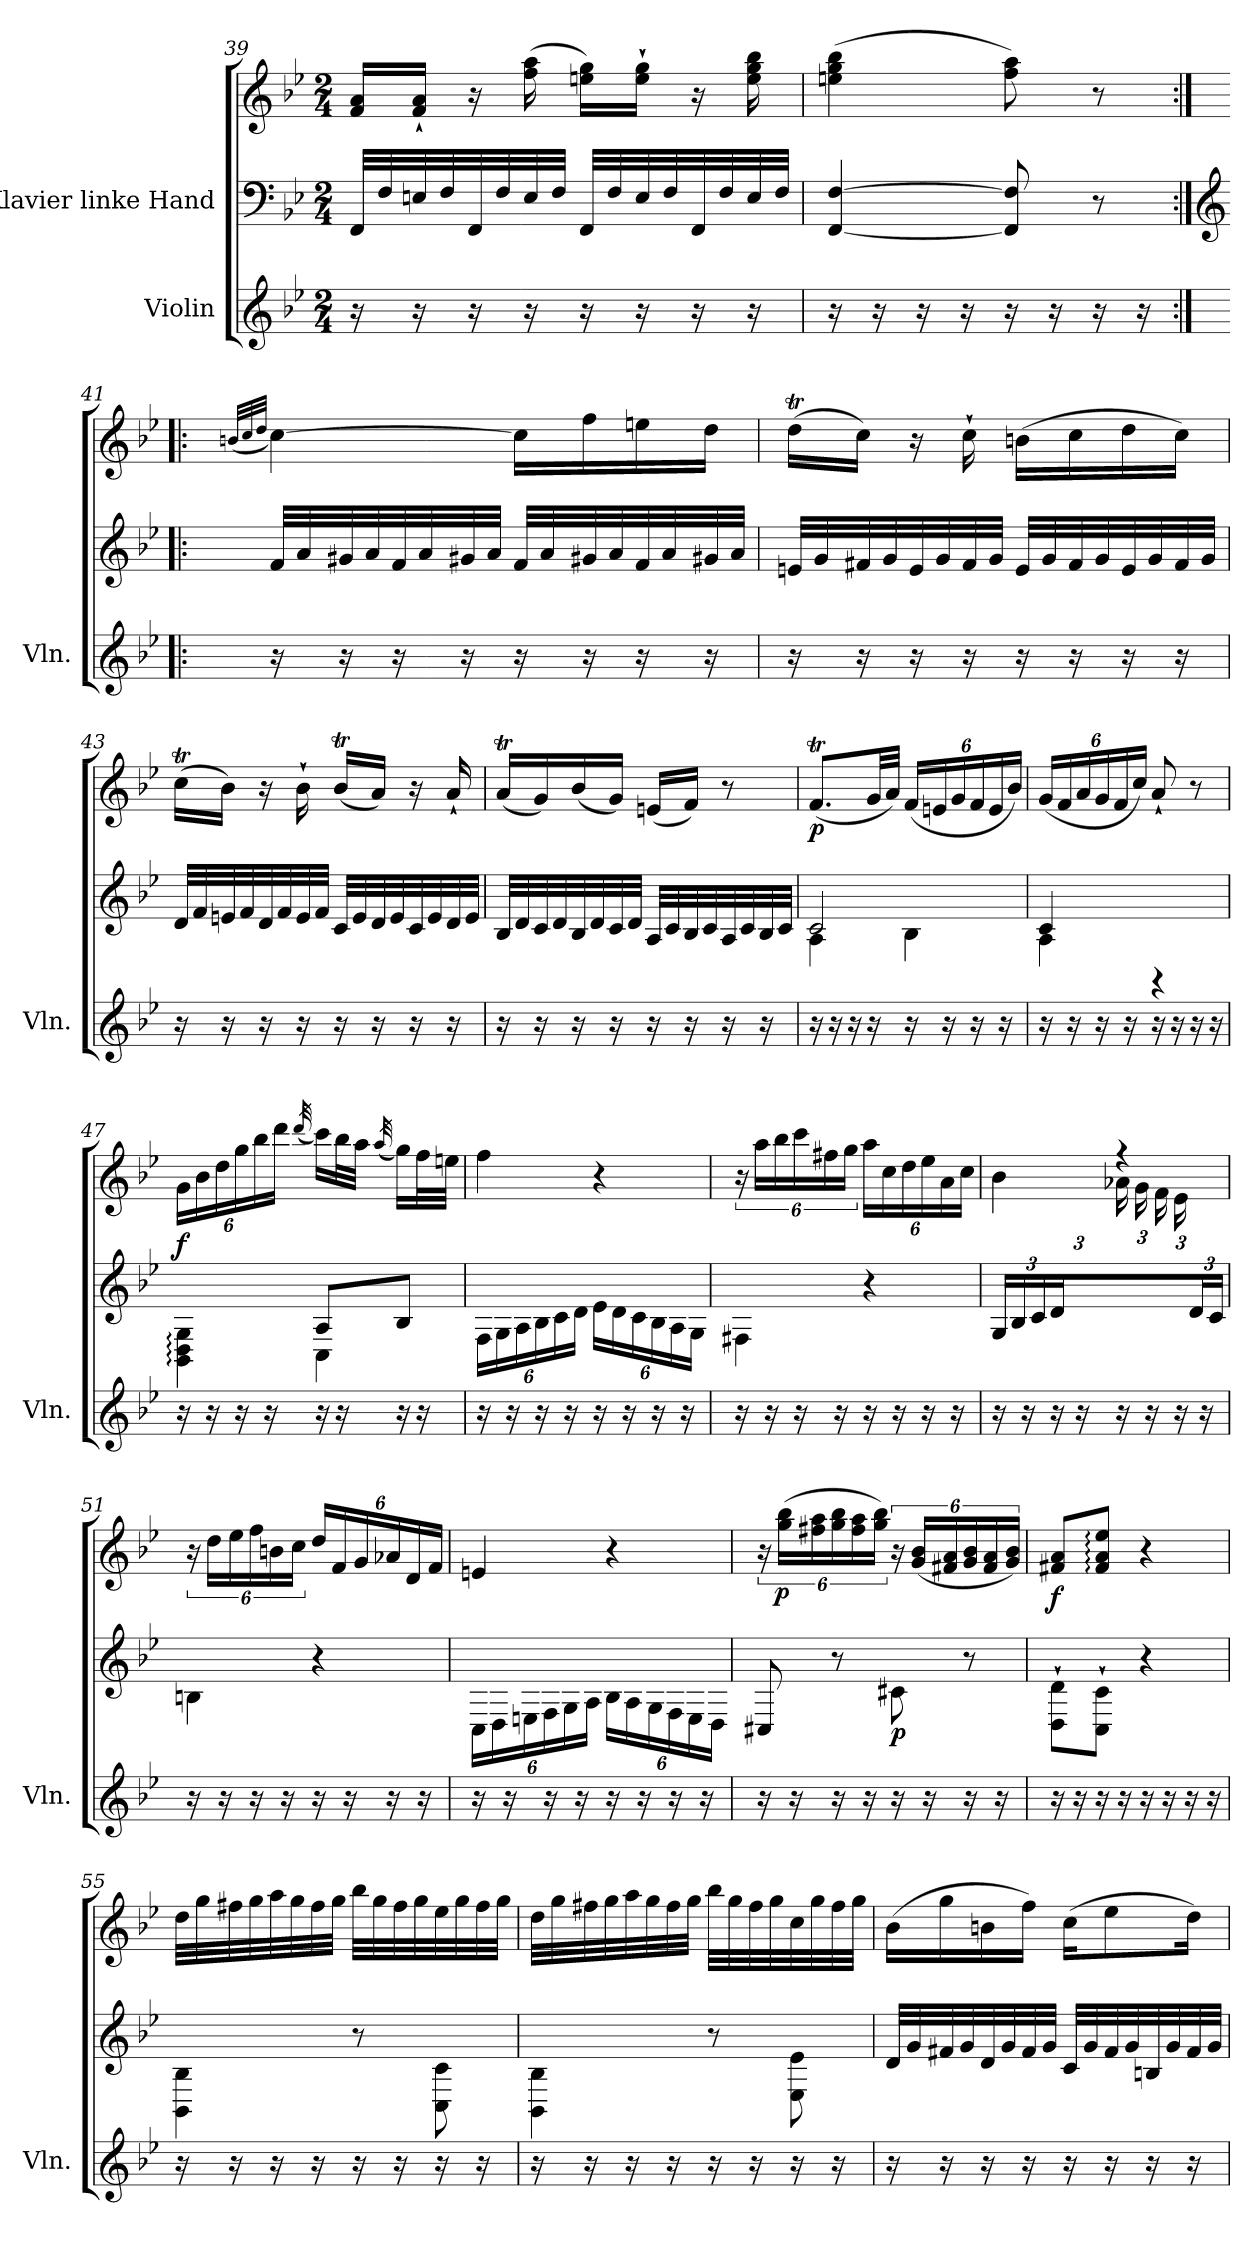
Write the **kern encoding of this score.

**kern	**kern	**kern	**dynam
*part2	*part1	*part1	*part1
*staff3	*staff2	*staff1	*staff1/2
*I"Violin	*I"Klavier linke Hand	*	*
*I'Vln.	*	*	*
!!LO:LB:g=z
*clefG2	*clefF4	*clefG2	*
*k[b-e-]	*k[b-e-]	*k[b-e-]	*
*M2/4	*M2/4	*M2/4	*
=39	=39	=39	=39
16r	32FF/LLL	16f/ 16a/LL	.
.	32F/	.	.
16r	32En/	16f/` 16a/`JJ	.
.	32F/	.	.
16r	32FF/	16r	.
.	32F/	.	.
16r	32E/	(>16ff\ 16aa\	.
.	32F/JJJ	.	.
16r	32FF/LLL	16een\ 16gg\LL)	.
.	32F/	.	.
16r	32E/	16ee\` 16gg\`JJ	.
.	32F/	.	.
16r	32FF/	16r	.
.	32F/	.	.
16r	32E/	16ee\ 16gg\ 16bb-\	.
.	32F/JJJ	.	.
=40	=40	=40	=40
16r	[4FF/ [4F/	(>4een\ 4gg\ 4bb-\	.
16r	.	.	.
16r	.	.	.
16r	.	.	.
16r	8FF/] 8F/]	8ff\ 8aa\)	.
16r	.	.	.
16r	8r	8r	.
16r	.	.	.
=41:|!|:	=41:|!|:	=41:|!|:	=41:|!|:
*	*clefG2	*	*
.	.	(<32qbn/LLL	.
.	.	32qcc/	.
.	.	32qdd/JJJ	.
16r	32f/LLL	[4cc\)	.
.	32a/	.	.
16r	32g#X/	.	.
.	32a/	.	.
16r	32f/	.	.
.	32a/	.	.
16r	32g#X/	.	.
.	32a/JJJ	.	.
16r	32f/LLL	16cc\LL]	.
.	32a/	.	.
16r	32g#X/	16ff\	.
.	32a/	.	.
16r	32f/	16een\	.
.	32a/	.	.
16r	32g#X/	16dd\JJ	.
.	32a/JJJ	.	.
!!LO:PB:g=z
=42	=42	=42	=42
16r	32en/LLL	(>16ddt\LL	.
.	32g/	.	.
16r	32f#X/	16cc\JJ)	.
.	32g/	.	.
16r	32e/	16r	.
.	32g/	.	.
16r	32f#/	16cc`\	.
.	32g/JJJ	.	.
16r	32e/LLL	(>16bn\LL	.
.	32g/	.	.
16r	32f#/	16cc\	.
.	32g/	.	.
16r	32e/	16dd\	.
.	32g/	.	.
16r	32f#/	16cc\JJ)	.
.	32g/JJJ	.	.
=43	=43	=43	=43
16r	32d/LLL	(>16ccT\LL	.
.	32f/	.	.
16r	32en/	16b-\JJ)	.
.	32f/	.	.
16r	32d/	16r	.
.	32f/	.	.
16r	32e/	16b-`\	.
.	32f/JJJ	.	.
16r	32c/LLL	(<16b-T/LL	.
.	32e/	.	.
16r	32d/	16a/JJ)	.
.	32e/	.	.
16r	32c/	16r	.
.	32e/	.	.
16r	32d/	16a`/	.
.	32e/JJJ	.	.
=44	=44	=44	=44
16r	32B-/LLL	(<16at/LL	.
.	32d/	.	.
16r	32c/	16g/)	.
.	32d/	.	.
16r	32B-/	(<16b-/	.
.	32d/	.	.
16r	32c/	16g/JJ)	.
.	32d/JJJ	.	.
16r	32A/LLL	(<16en/LL	.
.	32c/	.	.
16r	32B-/	16f/JJ)	.
.	32c/	.	.
16r	32A/	8r	.
.	32c/	.	.
16r	32B-/	.	.
.	32c/JJJ	.	.
!!LO:LB:g=z
=45	=45	=45	=45
*	*^	*	*
!	!	!	!	!LO:DY:b
16r	2c/	4A\	(<8.fT/L	p
16r	.	.	.	.
16r	.	.	.	.
16r	.	.	32g/LL	.
.	.	.	32a/JJJ)	.
*	*	*	*Xbrackettup	*
16r	.	4B-\	(<24f/LL	.
.	.	.	24en/	.
16r	.	.	.	.
.	.	.	24g/	.
16r	.	.	24f/	.
.	.	.	24e/	.
16r	.	.	.	.
.	.	.	24b-/JJ)	.
=46	=46	=46	=46	=46
16r	4c/	4A\	(<24g/LL	.
.	.	.	24f/	.
16r	.	.	.	.
.	.	.	24a/	.
16r	.	.	24g/	.
.	.	.	24f/	.
16r	.	.	.	.
.	.	.	24cc/JJ)	.
16r	4rGG	4ryy	8a`/	.
16r	.	.	.	.
16r	.	.	8r	.
16r	.	.	.	.
=47	=47	=47	=47	=47
!	!	!	!	!LO:DY:a=2
16r	4BB-\: 4D\: 4G\:	4ryy	24g\LL	f
.	.	.	24b-\	.
16r	.	.	.	.
.	.	.	24dd\	.
16r	.	.	24gg\	.
.	.	.	24bb-\	.
16r	.	.	.	.
.	.	.	24ddd\JJ	.
.	.	.	(<32qddd/	.
16r	8A/L	4C\	16ccc\LL)	.
16r	.	.	32bb-\L	.
.	.	.	32aa\JJJ	.
.	.	.	(<32qaa/	.
16r	8B-/J	.	16gg\LL)	.
16r	.	.	32ff\L	.
.	.	.	32een\JJJ	.
*	*v	*v	*	*
!!LO:LB:g=z
=48	=48	=48	=48
*	*Xbrackettup	*	*
16r	24F\LL	4ff\	.
.	24G\	.	.
16r	.	.	.
.	24A\	.	.
16r	24B-\	.	.
.	24c\	.	.
16r	.	.	.
.	24d\JJ	.	.
16r	24e-\LL	4r	.
.	24d\	.	.
16r	.	.	.
.	24c\	.	.
16r	24B-\	.	.
.	24A\	.	.
16r	.	.	.
.	24G\JJ	.	.
=49	=49	=49	=49
*	*	*brackettup	*
16r	4F#X\	24r	.
.	.	24aa\LL	.
16r	.	.	.
.	.	24bb-\	.
*	*	*Xbrackettup	*
16r	.	24ccc\	.
.	.	24ff#X\	.
16r	.	.	.
.	.	24gg\JJ	.
16r	4r	24aa\LL	.
.	.	24cc\	.
16r	.	.	.
.	.	24dd\	.
16r	.	24ee-\	.
.	.	24a\	.
16r	.	.	.
.	.	24cc\JJ	.
=50	=50	=50	=50
*	*	*^	*
16r	24G/LL	4b-\	6ryy	.
.	24B-/	.	.	.
16r	.	.	.	.
.	24c/	.	.	.
16r	24d/	.	.	.
.	4ryy	.	24f\	.
16r	.	.	.	.
.	.	.	24g\JJ	.
16r	.	4rff	24a-X\LL	.
.	.	.	24g\	.
16r	.	.	.	.
.	.	.	24f\	.
16r	.	.	24e-\	.
.	24d/	.	12ryy	.
16r	.	.	.	.
.	24c/JJ	.	.	.
*	*	*v	*v	*
!!LO:LB:g=z
=51	=51	=51	=51
*	*	*brackettup	*
16r	4Bn\	24r	.
.	.	24dd\LL	.
16r	.	.	.
.	.	24ee-\	.
*	*	*Xbrackettup	*
16r	.	24ff\	.
.	.	24bn\	.
16r	.	.	.
.	.	24cc\JJ	.
16r	4r	24dd/LL	.
.	.	24f/	.
16r	.	.	.
.	.	24g/	.
16r	.	24a-X/	.
.	.	24d/	.
16r	.	.	.
.	.	24f/JJ	.
=52	=52	=52	=52
16r	24C\LL	4en/	.
.	24D\	.	.
16r	.	.	.
.	24En\	.	.
16r	24F\	.	.
.	24G\	.	.
16r	.	.	.
.	24A\JJ	.	.
16r	24B-\LL	4r	.
.	24A\	.	.
16r	.	.	.
.	24G\	.	.
16r	24F\	.	.
.	24E\	.	.
16r	.	.	.
.	24D\JJ	.	.
=53	=53	=53	=53
*	*	*brackettup	*
16r	8C#X/	24r	.
!	!	!	!LO:DY:b
.	.	(>24gg\ 24bb-\LL	p
16r	.	.	.
.	.	24ff#X\ 24aa\	.
*	*	*Xbrackettup	*
16r	8r	24gg\ 24bb-\	.
.	.	24ff#\ 24aa\	.
16r	.	.	.
.	.	24gg\ 24bb-\JJ)	.
*	*	*brackettup	*
!	!	!	!LO:DY:b=2
16r	8c#X\	24r	p
.	.	(<24g/ 24b-/LL	.
16r	.	.	.
.	.	24f#X/ 24a/	.
*	*	*Xbrackettup	*
16r	8r	24g/ 24b-/	.
.	.	24f#/ 24a/	.
16r	.	.	.
.	.	24g/ 24b-/JJ)	.
!!LO:PB:g=z
=54	=54	=54	=54
!	!	!	!LO:DY:b
16r	8D\` 8d\`L	8f#X/ 8a/L	f
16r	.	.	.
16r	8C\` 8c\`J	8f#/: 8a/: 8ee-/:J	.
16r	.	.	.
16r	4r	4r	.
16r	.	.	.
16r	.	.	.
16r	.	.	.
=55	=55	=55	=55
16r	4BB-\ 4B-\	32dd\LLL	.
.	.	32gg\	.
16r	.	32ff#X\	.
.	.	32gg\	.
16r	.	32aa\	.
.	.	32gg\	.
16r	.	32ff#\	.
.	.	32gg\JJJ	.
16r	8r	32bb-\LLL	.
.	.	32gg\	.
16r	.	32ff#\	.
.	.	32gg\	.
16r	8C\ 8c\	32ee-\	.
.	.	32gg\	.
16r	.	32ff#\	.
.	.	32gg\JJJ	.
=56	=56	=56	=56
16r	4BB-\ 4B-\	32dd\LLL	.
.	.	32gg\	.
16r	.	32ff#X\	.
.	.	32gg\	.
16r	.	32aa\	.
.	.	32gg\	.
16r	.	32ff#\	.
.	.	32gg\JJJ	.
16r	8r	32bb-\LLL	.
.	.	32gg\	.
16r	.	32ff#\	.
.	.	32gg\	.
16r	8E-\ 8e-\	32cc\	.
.	.	32gg\	.
16r	.	32ff#\	.
.	.	32gg\JJJ	.
!!LO:LB:g=z
=57	=57	=57	=57
16r	32d/LLL	(>16b-\LL	.
.	32g/	.	.
16r	32f#X/	16gg\	.
.	32g/	.	.
16r	32d/	16bn\	.
.	32g/	.	.
16r	32f#/	16ff\JJ)	.
.	32g/JJJ	.	.
16r	32c/LLL	(>16cc\KL	.
.	32g/	.	.
16r	32f#/	8ee-\	.
.	32g/	.	.
16r	32Bn/	.	.
.	32g/	.	.
16r	32f#/	16dd\Jk)	.
.	32g/JJJ	.	.
=	=	=	=
*-	*-	*-	*-
